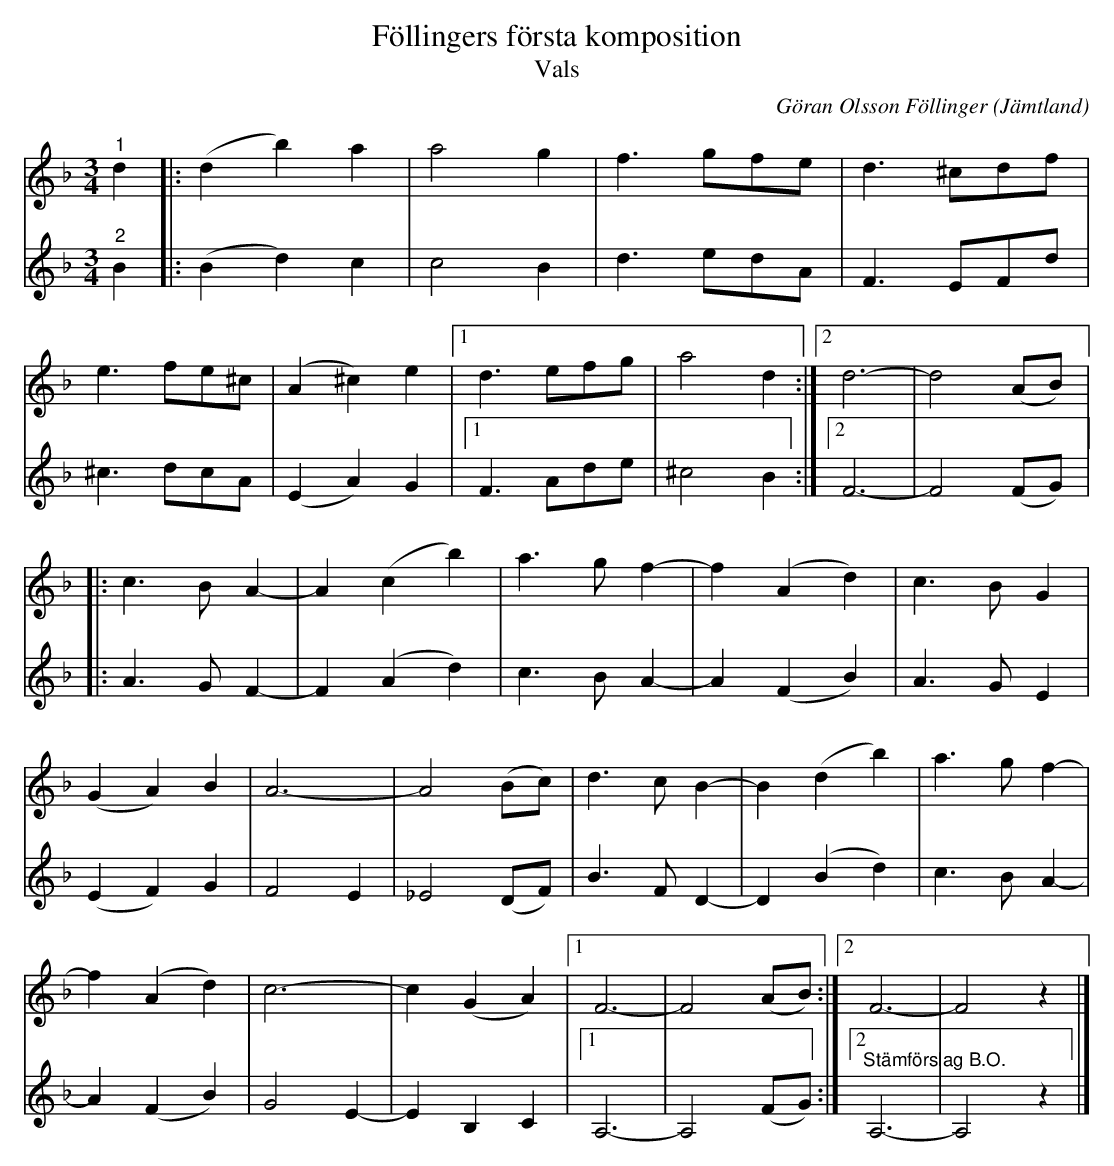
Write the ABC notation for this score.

X:1
T:Föllingers första komposition
T:Vals
C:Göran Olsson Föllinger
O:Jämtland
L:1/8
M:3/4
K:F
V:1
"^1" d2 |: (d2 b2) a2 | a4 g2 | f3 gfe | d3 ^cdf |
e3 fe^c | (A2 ^c2) e2 |1 d3 efg | a4 d2 :|2 d6- | d4 (AB) |:
c3 B A2- | A2 (c2 b2) | a3 g f2- | f2 (A2 d2) | c3 B G2 |
(G2 A2) B2 | A6- | A4 (Bc) | d3 c B2- | B2 (d2 b2) | a3 g f2- |
f2 (A2 d2) | c6- | c2 (G2 A2) |1 F6- | F4 (AB) :|2 F6- | F4 z2 |]
V:2
"^2" B2 |: (B2 d2) c2 | c4 B2 | d3 edA | F3 EFd |
^c3 dcA | (E2 A2) G2 |1 F3 Ade | ^c4 B2 :|2 F6- | F4 (FG) |:
A3 G F2- | F2 (A2 d2) | c3 B A2- | A2 (F2 B2) | A3 G E2 |
(E2 F2) G2 | F4 E2 | _E4 (DF) | B3 F D2- | D2 (B2 d2) | c3 B A2- |
A2 (F2 B2) | G4 E2- | E2 B,2 C2 |1 A,6- | A,4 (FG) :|2"^Stämförslag B.O." A,6- | A,4 z2 |]
